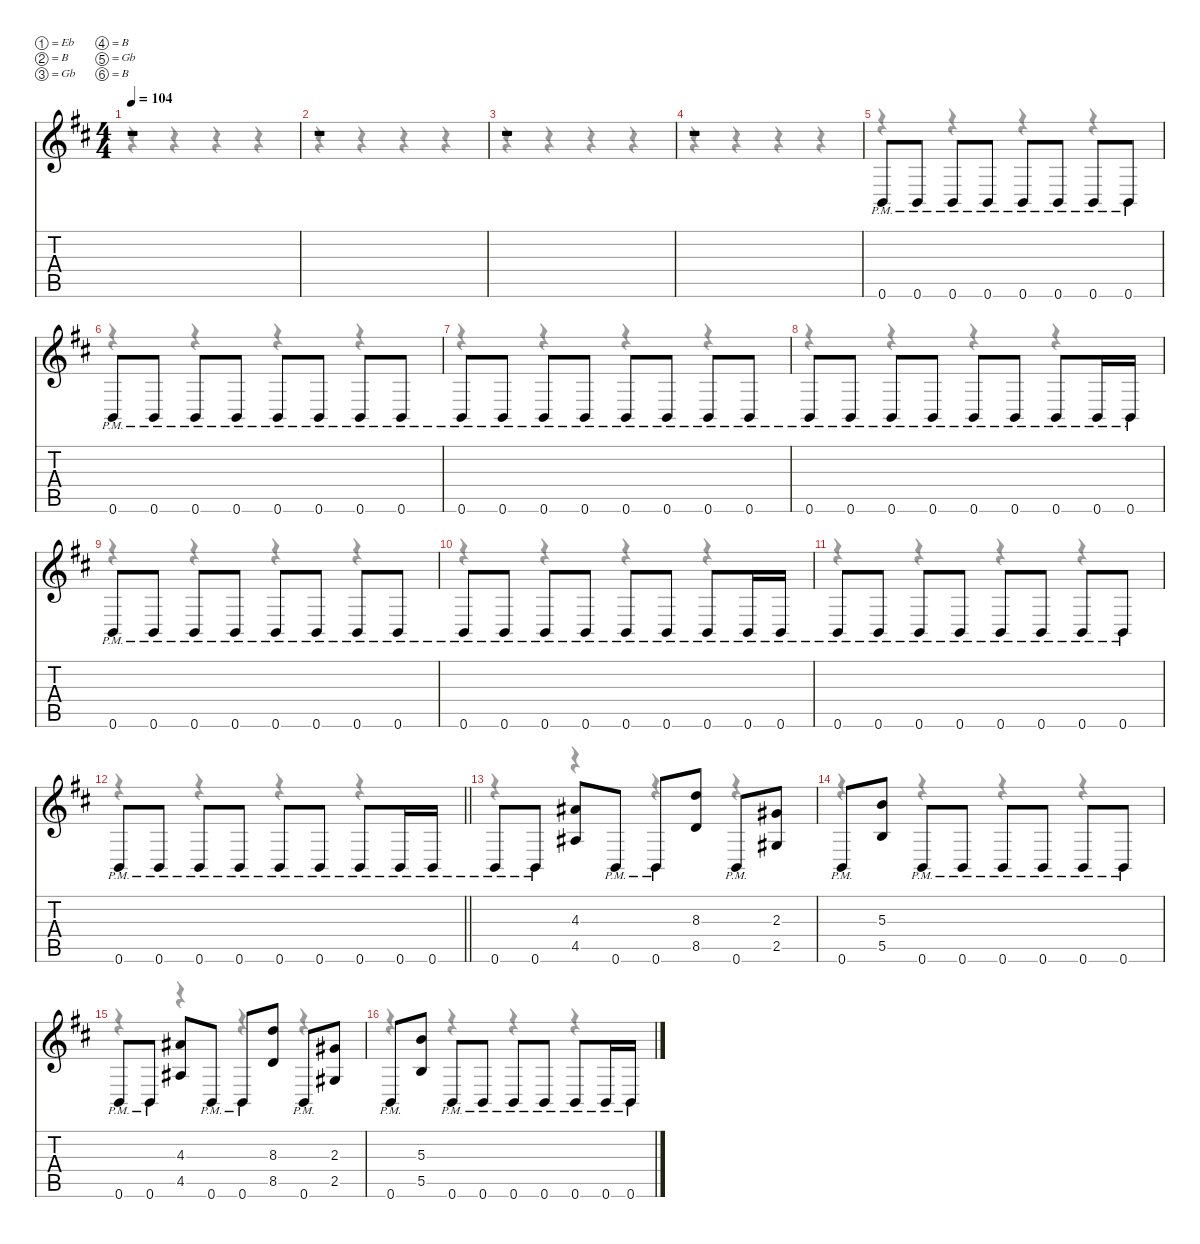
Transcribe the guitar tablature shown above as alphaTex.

\defaultSystemsLayout 4
\hideDynamics
\bracketExtendMode nobrackets
\singleTrackTrackNamePolicy hidden
\multiTrackTrackNamePolicy hidden
\firstSystemTrackNameMode fullname
\otherSystemsTrackNameOrientation horizontal
\track ("Solo/ Add. Guitar" "od.guit.") {mute instrument overdrivenguitar}
\staff {score tabs}
\tuning (Eb4 B3 Gb3 B2 Gb2 B1)
\voice
\ts (4 4)
\beaming (8 2 2 2 2)
\tempo 104
\clef g2
\ks bminor
r.1{dy mp instrument overdrivenguitar beam Up} |
r.1{beam Up} |
r.1{beam Up} |
r.1{beam Up} |
0.6{pm acc forcenatural}.8{beam Up} 0.6{pm acc forcenatural}.8{beam Up} 0.6{pm acc forcenatural}.8{beam Up} 0.6{pm acc forcenatural}.8{beam Up} 0.6{pm acc forcenatural}.8{beam Up} 0.6{pm acc forcenatural}.8{beam Up} 0.6{pm acc forcenatural}.8{beam Up} 0.6{pm acc forcenatural}.8{beam Up} |
0.6{pm acc forcenatural}.8{beam Up} 0.6{pm acc forcenatural}.8{beam Up} 0.6{pm acc forcenatural}.8{beam Up} 0.6{pm acc forcenatural}.8{beam Up} 0.6{pm acc forcenatural}.8{beam Up} 0.6{pm acc forcenatural}.8{beam Up} 0.6{pm acc forcenatural}.8{beam Up} 0.6{pm acc forcenatural}.8{beam Up} |
0.6{pm acc forcenatural}.8{beam Up} 0.6{pm acc forcenatural}.8{beam Up} 0.6{pm acc forcenatural}.8{beam Up} 0.6{pm acc forcenatural}.8{beam Up} 0.6{pm acc forcenatural}.8{beam Up} 0.6{pm acc forcenatural}.8{beam Up} 0.6{pm acc forcenatural}.8{beam Up} 0.6{pm acc forcenatural}.8{beam Up} |
0.6{pm acc forcenatural}.8{beam Up} 0.6{pm acc forcenatural}.8{beam Up} 0.6{pm acc forcenatural}.8{beam Up} 0.6{pm acc forcenatural}.8{beam Up} 0.6{pm acc forcenatural}.8{beam Up} 0.6{pm acc forcenatural}.8{beam Up} 0.6{pm acc forcenatural}.8{beam Up} 0.6{pm acc forcenatural}.16{beam Up} 0.6{pm acc forcenatural}.16{beam Up} |
0.6{pm acc forcenatural}.8{beam Up} 0.6{pm acc forcenatural}.8{beam Up} 0.6{pm acc forcenatural}.8{beam Up} 0.6{pm acc forcenatural}.8{beam Up} 0.6{pm acc forcenatural}.8{beam Up} 0.6{pm acc forcenatural}.8{beam Up} 0.6{pm acc forcenatural}.8{beam Up} 0.6{pm acc forcenatural}.8{beam Up} |
0.6{pm acc forcenatural}.8{beam Up} 0.6{pm acc forcenatural}.8{beam Up} 0.6{pm acc forcenatural}.8{beam Up} 0.6{pm acc forcenatural}.8{beam Up} 0.6{pm acc forcenatural}.8{beam Up} 0.6{pm acc forcenatural}.8{beam Up} 0.6{pm acc forcenatural}.8{beam Up} 0.6{pm acc forcenatural}.16{beam Up} 0.6{pm acc forcenatural}.16{beam Up} |
0.6{pm acc forcenatural}.8{beam Up} 0.6{pm acc forcenatural}.8{beam Up} 0.6{pm acc forcenatural}.8{beam Up} 0.6{pm acc forcenatural}.8{beam Up} 0.6{pm acc forcenatural}.8{beam Up} 0.6{pm acc forcenatural}.8{beam Up} 0.6{pm acc forcenatural}.8{beam Up} 0.6{pm acc forcenatural}.8{beam Up} |
\barLineRight lightlight
0.6{pm acc forcenatural}.8{beam Up} 0.6{pm acc forcenatural}.8{beam Up} 0.6{pm acc forcenatural}.8{beam Up} 0.6{pm acc forcenatural}.8{beam Up} 0.6{pm acc forcenatural}.8{beam Up} 0.6{pm acc forcenatural}.8{beam Up} 0.6{pm acc forcenatural}.8{beam Up} 0.6{pm acc forcenatural}.16{beam Up} 0.6{pm acc forcenatural}.16{beam Up} |
0.6{pm acc forcenatural}.8{beam Up} 0.6{pm acc forcenatural}.8{beam Up} (4.3{acc #} 4.5{acc #}).8{dy ppp beam Up} 0.6{pm acc forcenatural}.8{dy mp beam Up} 0.6{pm acc forcenatural}.8{beam Up} (8.3{acc forcenatural} 8.5{acc forcenatural}).8{dy p beam Up} 0.6{pm acc forcenatural}.8{dy mp beam Up} (2.3{acc #} 2.5{acc #}).8{dy p beam Up} |
0.6{pm acc forcenatural}.8{dy mp beam Up} (5.3{acc forcenatural} 5.5{acc forcenatural}).8{dy p beam Up} 0.6{pm acc forcenatural}.8{dy mp beam Up} 0.6{pm acc forcenatural}.8{beam Up} 0.6{pm acc forcenatural}.8{beam Up} 0.6{pm acc forcenatural}.8{beam Up} 0.6{pm acc forcenatural}.8{beam Up} 0.6{pm acc forcenatural}.8{beam Up} |
0.6{pm acc forcenatural}.8{beam Up} 0.6{pm acc forcenatural}.8{beam Up} (4.3{acc #} 4.5{acc #}).8{dy p beam Up} 0.6{pm acc forcenatural}.8{dy mp beam Up} 0.6{pm acc forcenatural}.8{beam Up} (8.3{acc forcenatural} 8.5{acc forcenatural}).8{dy p beam Up} 0.6{pm acc forcenatural}.8{dy mp beam Up} (2.3{acc #} 2.5{acc #}).8{dy p beam Up} |
0.6{pm acc forcenatural}.8{dy mp beam Up} (5.3{acc forcenatural} 5.5{acc forcenatural}).8{dy p beam Up} 0.6{pm acc forcenatural}.8{dy mp beam Up} 0.6{pm acc forcenatural}.8{beam Up} 0.6{pm acc forcenatural}.8{beam Up} 0.6{pm acc forcenatural}.8{beam Up} 0.6{pm acc forcenatural}.8{beam Up} 0.6{pm acc forcenatural}.16{beam Up} 0.6{pm acc forcenatural}.16{beam Up}
\voice
\clef g2
\ottava regular
\simile none
\ks bminor
r.4{dy mf beam Down} r.4{beam Down} r.4{beam Down} r.4{beam Down} |
r.4{beam Down} r.4{beam Down} r.4{beam Down} r.4{beam Down} |
r.4{beam Down} r.4{beam Down} r.4{beam Down} r.4{beam Down} |
r.4{beam Down} r.4{beam Down} r.4{beam Down} r.4{beam Down} |
r.4{beam Down} r.4{beam Down} r.4{beam Down} r.4{beam Down} |
r.4{beam Down} r.4{beam Down} r.4{beam Down} r.4{beam Down} |
r.4{beam Down} r.4{beam Down} r.4{beam Down} r.4{beam Down} |
r.4{beam Down} r.4{beam Down} r.4{beam Down} r.4{beam Down} |
r.4{beam Down} r.4{beam Down} r.4{beam Down} r.4{beam Down} |
r.4{beam Down} r.4{beam Down} r.4{beam Down} r.4{beam Down} |
r.4{beam Down} r.4{beam Down} r.4{beam Down} r.4{beam Down} |
\barLineRight lightlight
r.4{beam Down} r.4{beam Down} r.4{beam Down} r.4{beam Down} |
r.4{beam Down} r.4{beam Down} r.4{beam Down} r.4{beam Down} |
r.4{beam Down} r.4{beam Down} r.4{beam Down} r.4{beam Down} |
r.4{beam Down} r.4{beam Down} r.4{beam Down} r.4{beam Down} |
r.4{beam Down} r.4{beam Down} r.4{beam Down} r.4{beam Down}
